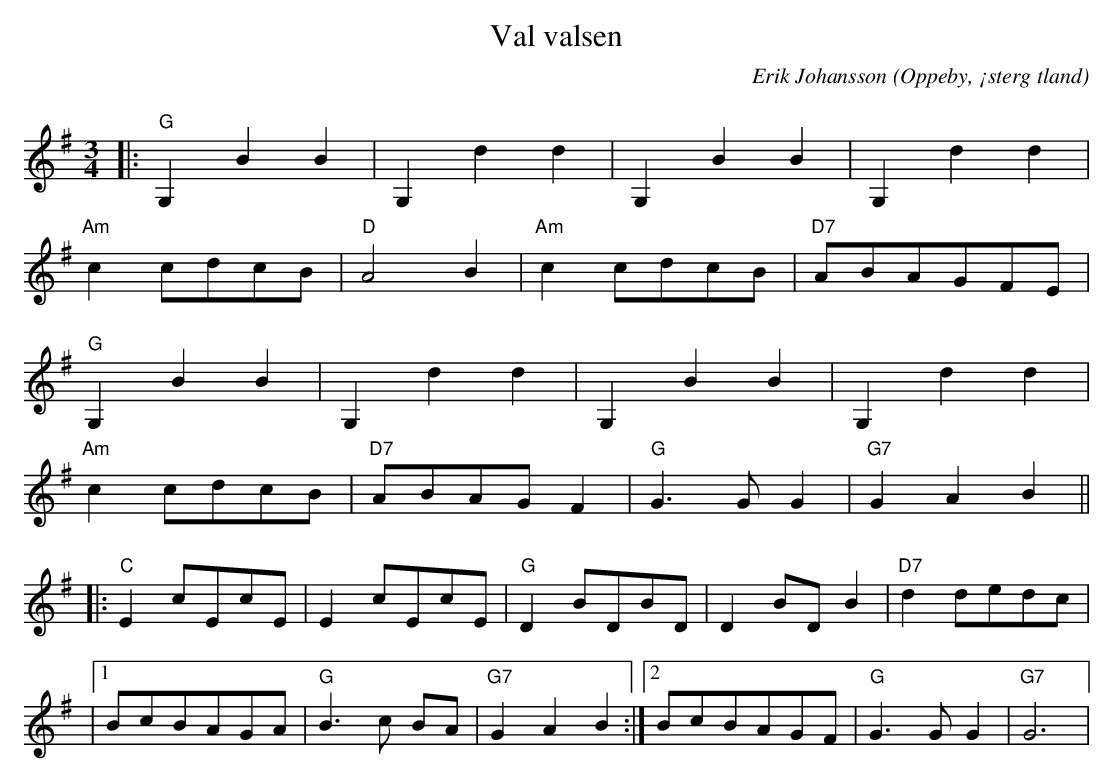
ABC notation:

X:1
T:Val valsen
C:Erik Johansson
O:Oppeby, ¡sterg tland
Q:140
M:3/4
L:1/8
K:G
|:"G"G,2B2B2|G,2d2d2 |G,2B2B2|G,2d2d2 |
"Am" c2 cdcB| "D" A4 B2 | "Am" c2 cdcB |"D7" ABAGFE |
"G"G,2B2B2|G,2d2d2 |G,2B2B2|G,2d2d2 |
"Am" c2 cdcB| "D7" ABAGF2 | "G" G3 G G2 |"G7" G2A2B2 ||
|:"C"E2 cEcE |E2 cEcE|"G" D2 BDBD |D2 BD B2 |"D7"d2 dedc|
|1 BcBAGA|"G"B3 c BA|"G7" G2A2B2:|2 BcBAGF|"G" G3 G G2| "G7" G6 |
